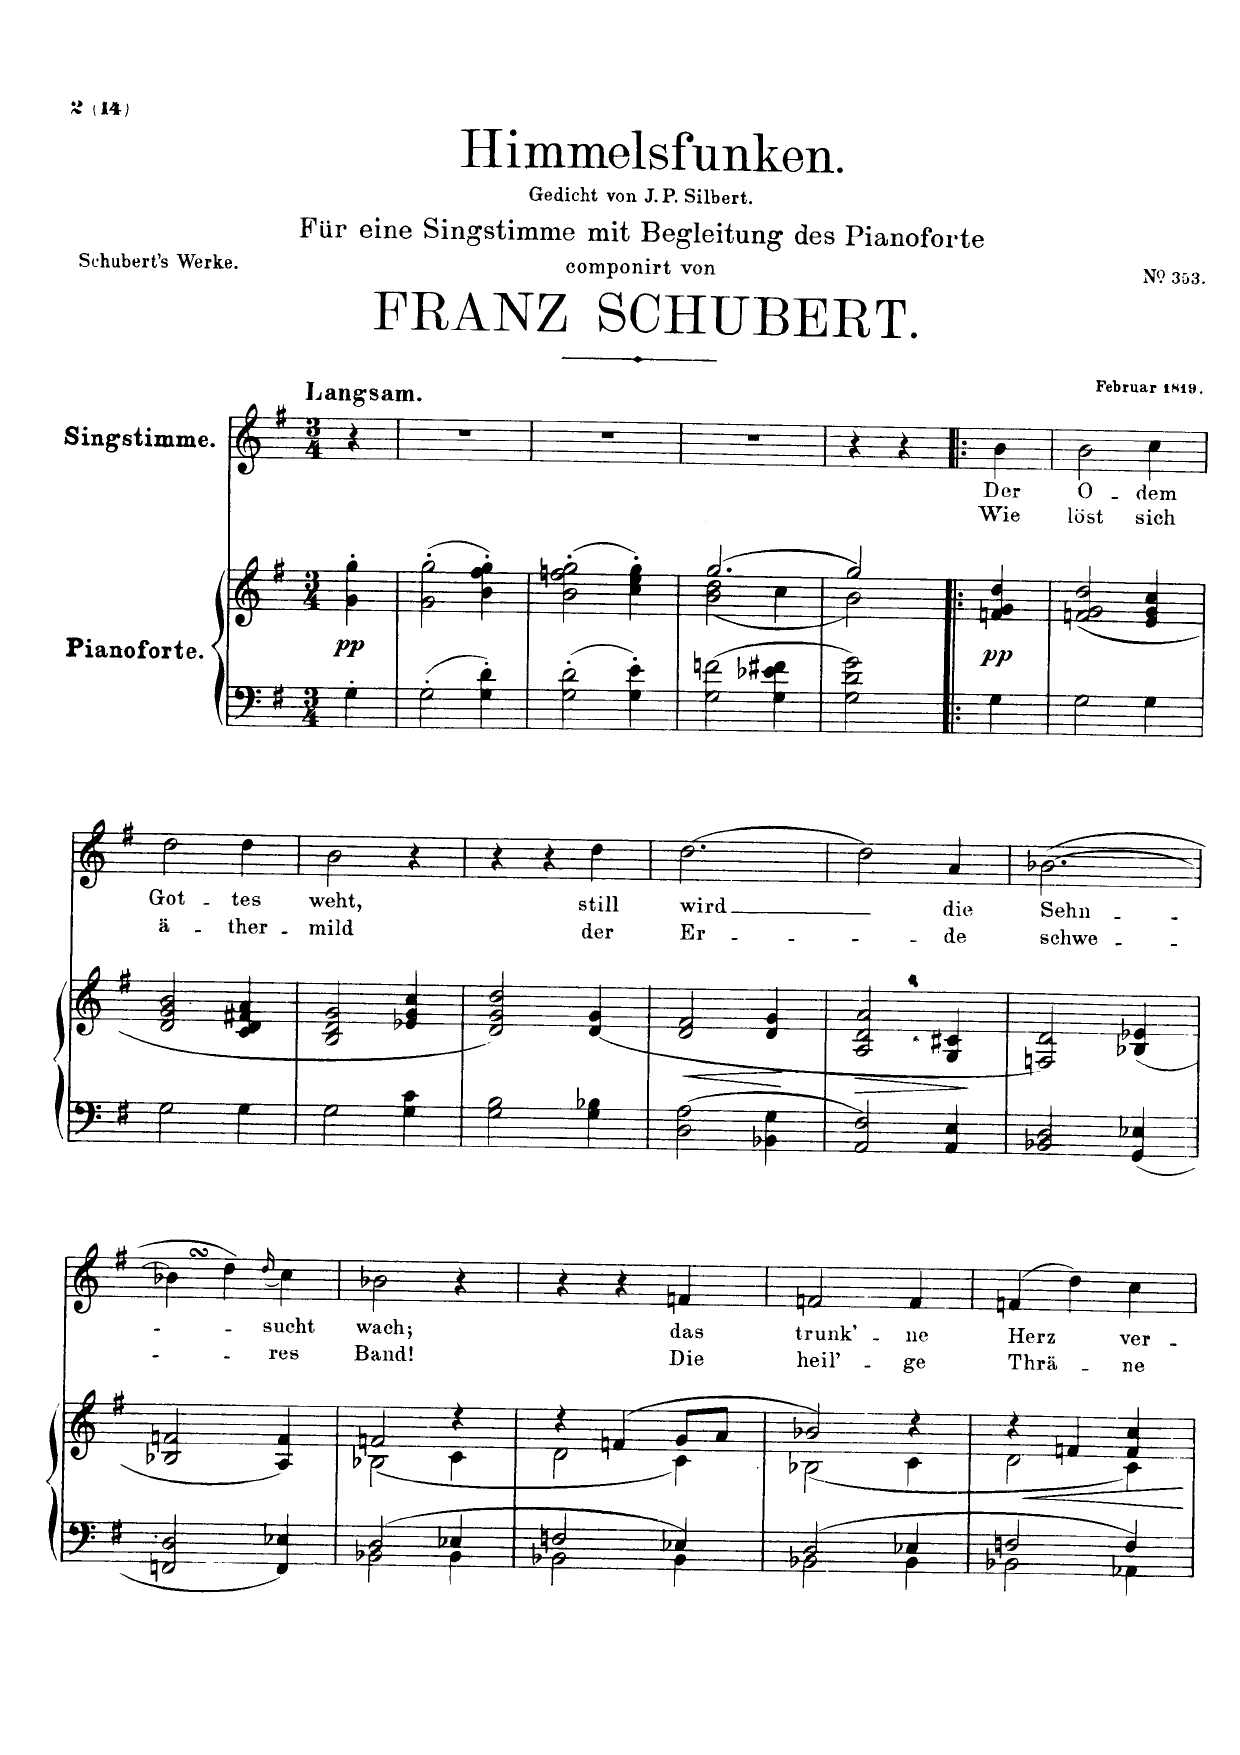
**kern	**kern	**dynam	**kern	**text	**text
*part2	*part2	*part2	*part1	*part1	*part1
*staff3	*staff2	*staff2/3	*staff1	*staff1	*staff1
*I"Piano	*	*	*I"Voice	*	*
*I'Pno	*	*	*	*	*
*clefF4	*clefG2	*	*clefG2	*	*
*k[f#]	*k[f#]	*	*k[f#]	*	*
*M3/4	*M3/4	*	*M3/4	*	*
=1	=1	=1	=1	=1	=1
!	!	!	!LO:TX:a:B:t=Langsam	!	!
!	!	!LO:DY:b	!	!	!
4G'\	4g\' 4gg\'	pp	4r	.	.
=2	=2	=2	=2	=2	=2
2G'\	(2g\' 2gg\'	.	2.r	.	.
4G\' 4d\'	4b\' 4ff#\' 4gg\')	.	.	.	.
=3	=3	=3	=3	=3	=3
2G\' 2d\'	(2b\' 2ffn\' 2gg\'	.	2.r	.	.
4G\' 4e\'	4cc\' 4ee\' 4gg\')	.	.	.	.
=4	=4	=4	=4	=4	=4
*	*^	*	*	*	*
2G\ 2fn\	[2.gg/	(2b\ 2dd\	.	2.r	.	.
4G\ 4e-X\ 4f#X\	.	4cc\	.	.	.	.
=5	=5	=5	=5	=5	=5	=5
2G\ 2d\ 2g\	2gg/]	2b\)	.	4r	.	.
.	.	.	.	4r	.	.
!	!	!	!LO:DY:b	!	!	!
4G\	4fn/ 4g/ 4dd/	4ryy	pp	4b\	Der	Wie
*	*v	*v	*	*	*	*
=6	=6	=6	=6	=6	=6
2G\	(<2fn/ 2g/ 2dd/	.	2b\	O-	löst
4G\	4e/ 4g/ 4cc/	.	4cc\	-dem	sich
=7	=7	=7	=7	=7	=7
2G\	2d/ 2g/ 2b/	.	2dd\	Got-	ä-
4G\	4c/ 4d/ 4f#X/ 4a/	.	4dd\	-tes	-ter-
=8	=8	=8	=8	=8	=8
2G\	2B/ 2d/ 2g/	.	2b\	weht,	-mild
4G\ 4c\	4e-X/ 4g/ 4cc/	.	4r	.	.
=9	=9	=9	=9	=9	=9
2G\ 2B\	2d/ 2g/ 2dd/)	.	4r	.	.
.	.	.	4r	.	.
4G\ 4B-X\	(<4d/ 4g/	.	4dd\	Still	der
=10	=10	=10	=10	=10	=10
!	!	!LO:HP:b	!	!	!
2D\ 2A\	2d/ 2f#/	<	[2.dd\	wird	Er-
4BB-X\ 4G\	4d/ 4g/	.	.	.	.
.	.	[	.	.	.
=11	=11	=11	=11	=11	=11
!	!	!LO:HP:b	!	!	!
2AA/ 2F#/	2A/ 2d/ 2a/	>	2dd\]	.	.
4AA/ 4E/	4G/ 4c#X/	.	4a/	die	-de
.	.	]	.	.	.
=12	=12	=12	=12	=12	=12
2BB-X/ 2D/	2Fn/ 2d/)	.	([2.b-X\	Sehn-	schwe-
4GG/ 4E-X/	(4B-X/ 4e-X/	.	.	.	.
=13	=13	=13	=13	=13	=13
2FFn/ 2D/	2B-X/ 2fn/	.	4b-sSSs\]	.	.
.	.	.	4dd\)	.	.
.	.	.	(16qdd/	.	.
4FF/ 4E-X/	4A/ 4f/)	.	4cc\)	-sucht	-res
=14	=14	=14	=14	=14	=14
*^	*^	*	*	*	*
2D/	2BB-X\	2fn/	(2B-X\	.	2b-X\	wach;	Band!
4E-X/	4BB-\	4r	4c\	.	4r	.	.
=15	=15	=15	=15	=15	=15	=15	=15
2Fn/	2BB-X\	4r	2d\	.	4r	.	.
.	.	(4fn/	.	.	4r	.	.
4E-X/	4BB-\	8g/L	4c\)	.	4fn/	Das	Die
.	.	8a/J	.	.	.	.	.
=16	=16	=16	=16	=16	=16	=16	=16
2D/	2BB-X\	2b-X/)	(2B-X\	.	2fn/	trunk’-	heil’-
4E-X/	4BB-\	4r	4c\	.	4f/	-ne	-ge
=17	=17	=17	=17	=17	=17	=17	=17
!	!	!	!	!LO:HP:b	!	!	!
2Fn/	2BB-X\	4r	2d\	<	(4fn/	Herz	Trä-
.	.	4fn/	.	.	4dd\)	.	.
4F/	4AA-X\	4f/ 4cc/	4c\)	.	4cc\	ver-	-ne
*v	*v	*	*	*	*	*	*
*	*v	*v	*	*	*	*
.	.	[	.	.	.
=	=	=	=	=	=
*-	*-	*-	*-	*-	*-
